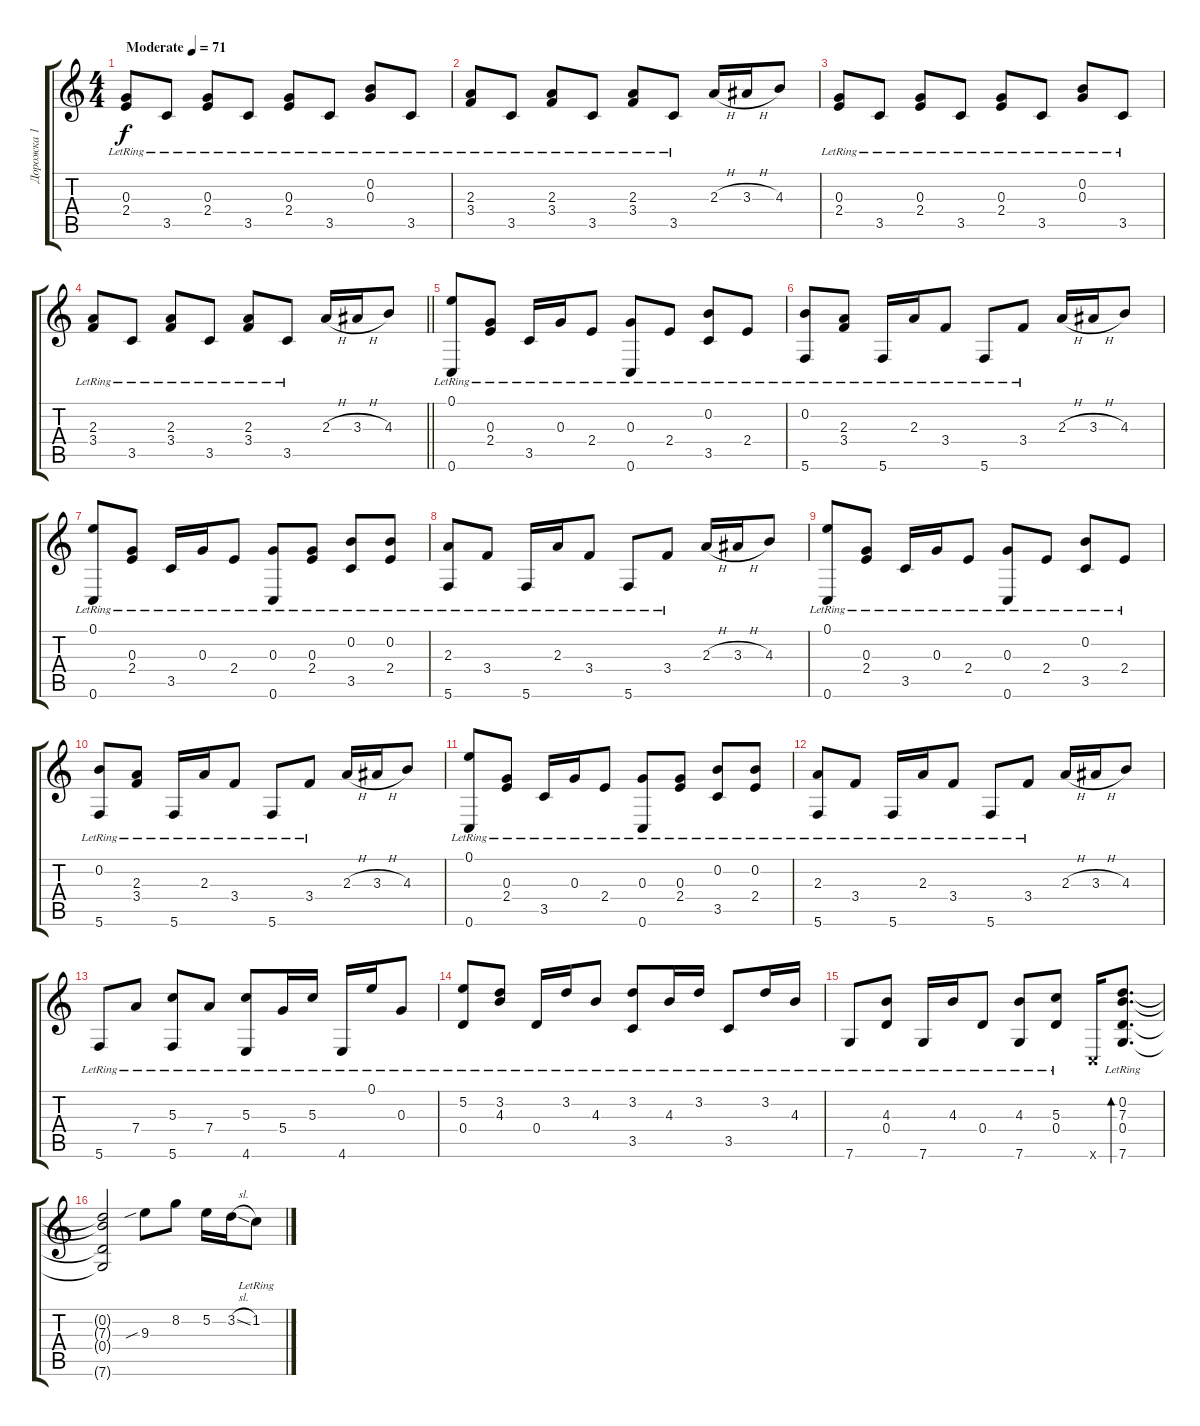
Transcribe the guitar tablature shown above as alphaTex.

\track ("Дорожка 1" "Дорожка 1") {instrument acousticguitarsteel}
\staff {score tabs}
\tuning (E4 B3 G3 D3 A2 C2) {hide}
\ts (4 4)
\tempo (71 "Moderate")
\clef g2
\ks c
(0.3{lr} 2.4{lr}).8{dy f instrument acousticguitarsteel} 3.5{lr}.8 (0.3{lr} 2.4{lr}).8 3.5{lr}.8 (0.3{lr} 2.4{lr}).8 3.5{lr}.8 (0.2{lr} 0.3{lr}).8 3.5{lr}.8 |
(2.3{lr} 3.4{lr}).8 3.5{lr}.8 (2.3{lr} 3.4{lr}).8 3.5{lr}.8 (2.3{lr} 3.4{lr}).8 3.5{lr}.8 2.3{h}.16 3.3{h}.16 4.3.8 |
(0.3{lr} 2.4{lr}).8 3.5{lr}.8 (0.3{lr} 2.4{lr}).8 3.5{lr}.8 (0.3{lr} 2.4{lr}).8 3.5{lr}.8 (0.2{lr} 0.3{lr}).8 3.5{lr}.8 |
\barLineRight lightlight
(2.3{lr} 3.4{lr}).8 3.5{lr}.8 (2.3{lr} 3.4{lr}).8 3.5{lr}.8 (2.3{lr} 3.4{lr}).8 3.5{lr}.8 2.3{h}.16 3.3{h}.16 4.3.8 |
\section ("" "")
(0.1{lr} 0.6{lr}).8 (0.3{lr} 2.4{lr}).8 3.5{lr}.16 0.3{lr}.16 2.4{lr}.8 (0.3{lr} 0.6{lr}).8 2.4{lr}.8 (0.2{lr} 3.5{lr}).8 2.4{lr}.8 |
(0.2{lr} 5.6{lr}).8 (2.3{lr} 3.4{lr}).8 5.6{lr}.16 2.3{lr}.16 3.4{lr}.8 5.6{lr}.8 3.4{lr}.8 2.3{h}.16 3.3{h}.16 4.3.8 |
(0.1{lr} 0.6{lr}).8 (0.3{lr} 2.4{lr}).8 3.5{lr}.16 0.3{lr}.16 2.4{lr}.8 (0.3{lr} 0.6{lr}).8 (0.3 2.4{lr}).8 (0.2{lr} 3.5{lr}).8 (0.2 2.4{lr}).8 |
(2.3{lr} 5.6{lr}).8 3.4{lr}.8 5.6{lr}.16 2.3{lr}.16 3.4{lr}.8 5.6{lr}.8 3.4{lr}.8 2.3{h}.16 3.3{h}.16 4.3.8 |
(0.1{lr} 0.6{lr}).8 (0.3{lr} 2.4{lr}).8 3.5{lr}.16 0.3{lr}.16 2.4{lr}.8 (0.3{lr} 0.6{lr}).8 2.4{lr}.8 (0.2{lr} 3.5{lr}).8 2.4{lr}.8 |
(0.2{lr} 5.6{lr}).8 (2.3{lr} 3.4{lr}).8 5.6{lr}.16 2.3{lr}.16 3.4{lr}.8 5.6{lr}.8 3.4{lr}.8 2.3{h}.16 3.3{h}.16 4.3.8 |
(0.1{lr} 0.6{lr}).8 (0.3{lr} 2.4{lr}).8 3.5{lr}.16 0.3{lr}.16 2.4{lr}.8 (0.3{lr} 0.6{lr}).8 (0.3 2.4{lr}).8 (0.2{lr} 3.5{lr}).8 (0.2 2.4{lr}).8 |
(2.3{lr} 5.6{lr}).8 3.4{lr}.8 5.6{lr}.16 2.3{lr}.16 3.4{lr}.8 5.6{lr}.8 3.4{lr}.8 2.3{h}.16 3.3{h}.16 4.3.8 |
5.6{lr}.8 7.4{lr}.8 (5.3{lr} 5.6{lr}).8 7.4{lr}.8 (5.3{lr} 4.6{lr}).8 5.4{lr}.16 5.3{lr}.16 4.6{lr}.16 0.1{lr}.16 0.3{lr}.8 |
(5.2{lr} 0.4{lr}).8 (3.2{lr} 4.3{lr}).8 0.4{lr}.16 3.2{lr}.16 4.3{lr}.8 (3.2{lr} 3.5{lr}).8 4.3{lr}.16 3.2{lr}.16 3.5{lr}.8 3.2{lr}.16 4.3{lr}.16 |
7.6{lr}.8 (4.3{lr} 0.4{lr}).8 7.6{lr}.16 4.3{lr}.16 0.4{lr}.8 (4.3{lr} 7.6{lr}).8 (5.3{lr} 0.4{lr}).8 0.6{x}.16 (0.2 7.3 0.4 7.6{lr}).8{d bd 240} |
(0.2{t} 7.3{t} 0.4{t} 7.6{t}).2 9.3{sib}.8 8.2.8 5.2.16 3.2{sl}.16 1.2{lr}.8
